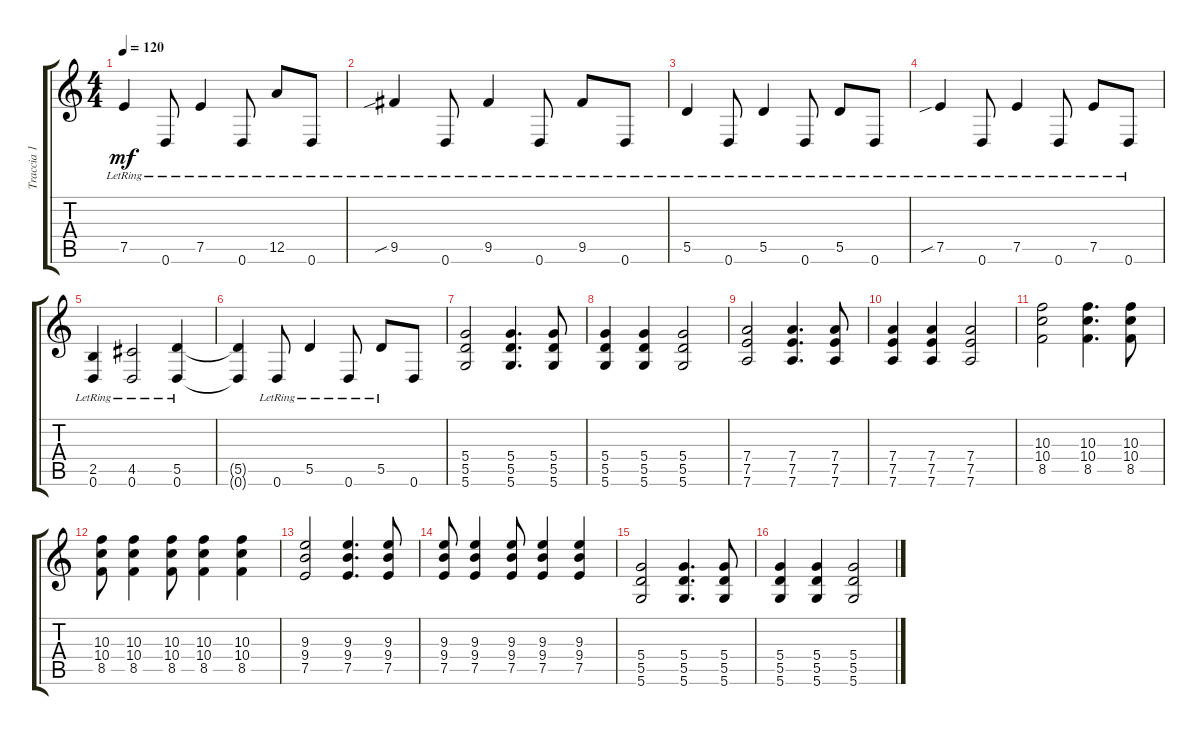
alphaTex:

\track ("Traccia 1" "Traccia 1") {instrument overdrivenguitar}
\staff {score tabs}
\tuning (E4 B3 G3 D3 A2 D2) {hide}
\ts (4 4)
\tempo 120
\clef g2
\ks c
7.5{lr}.4{dy mf} 0.6{lr}.8 7.5{lr}.4 0.6{lr}.8 12.5{lr}.8 0.6{lr}.8 |
9.5{sib lr}.4 0.6{lr}.8 9.5{lr}.4 0.6{lr}.8 9.5{lr}.8 0.6{lr}.8 |
5.5{lr}.4 0.6{lr}.8 5.5{lr}.4 0.6{lr}.8 5.5{lr}.8 0.6{lr}.8 |
7.5{sib lr}.4 0.6{lr}.8 7.5{lr}.4 0.6{lr}.8 7.5{lr}.8 0.6{lr}.8 |
(2.5{lr} 0.6{lr}).4 (4.5{lr} 0.6{lr}).2 (5.5{lr} 0.6{lr}).4 |
(5.5{t} 0.6{t}).4 0.6{lr}.8 5.5{lr}.4 0.6{lr}.8 5.5{lr}.8 0.6.8 |
(5.4 5.5 5.6).2 (5.4 5.5 5.6).4{d} (5.4 5.5 5.6).8 |
(5.4 5.5 5.6).4 (5.4 5.5 5.6).4 (5.4 5.5 5.6).2 |
(7.4 7.5 7.6).2 (7.4 7.5 7.6).4{d} (7.4 7.5 7.6).8 |
(7.4 7.5 7.6).4 (7.4 7.5 7.6).4 (7.4 7.5 7.6).2 |
(10.3 10.4 8.5).2 (10.3 10.4 8.5).4{d} (10.3 10.4 8.5).8 |
(10.3 10.4 8.5).8 (10.3 10.4 8.5).4 (10.3 10.4 8.5).8 (10.3 10.4 8.5).4 (10.3 10.4 8.5).4 |
(9.3 9.4 7.5).2 (9.3 9.4 7.5).4{d} (9.3 9.4 7.5).8 |
(9.3 9.4 7.5).8 (9.3 9.4 7.5).4 (9.3 9.4 7.5).8 (9.3 9.4 7.5).4 (9.3 9.4 7.5).4 |
(5.4 5.5 5.6).2 (5.4 5.5 5.6).4{d} (5.4 5.5 5.6).8 |
(5.4 5.5 5.6).4 (5.4 5.5 5.6).4 (5.4 5.5 5.6).2
